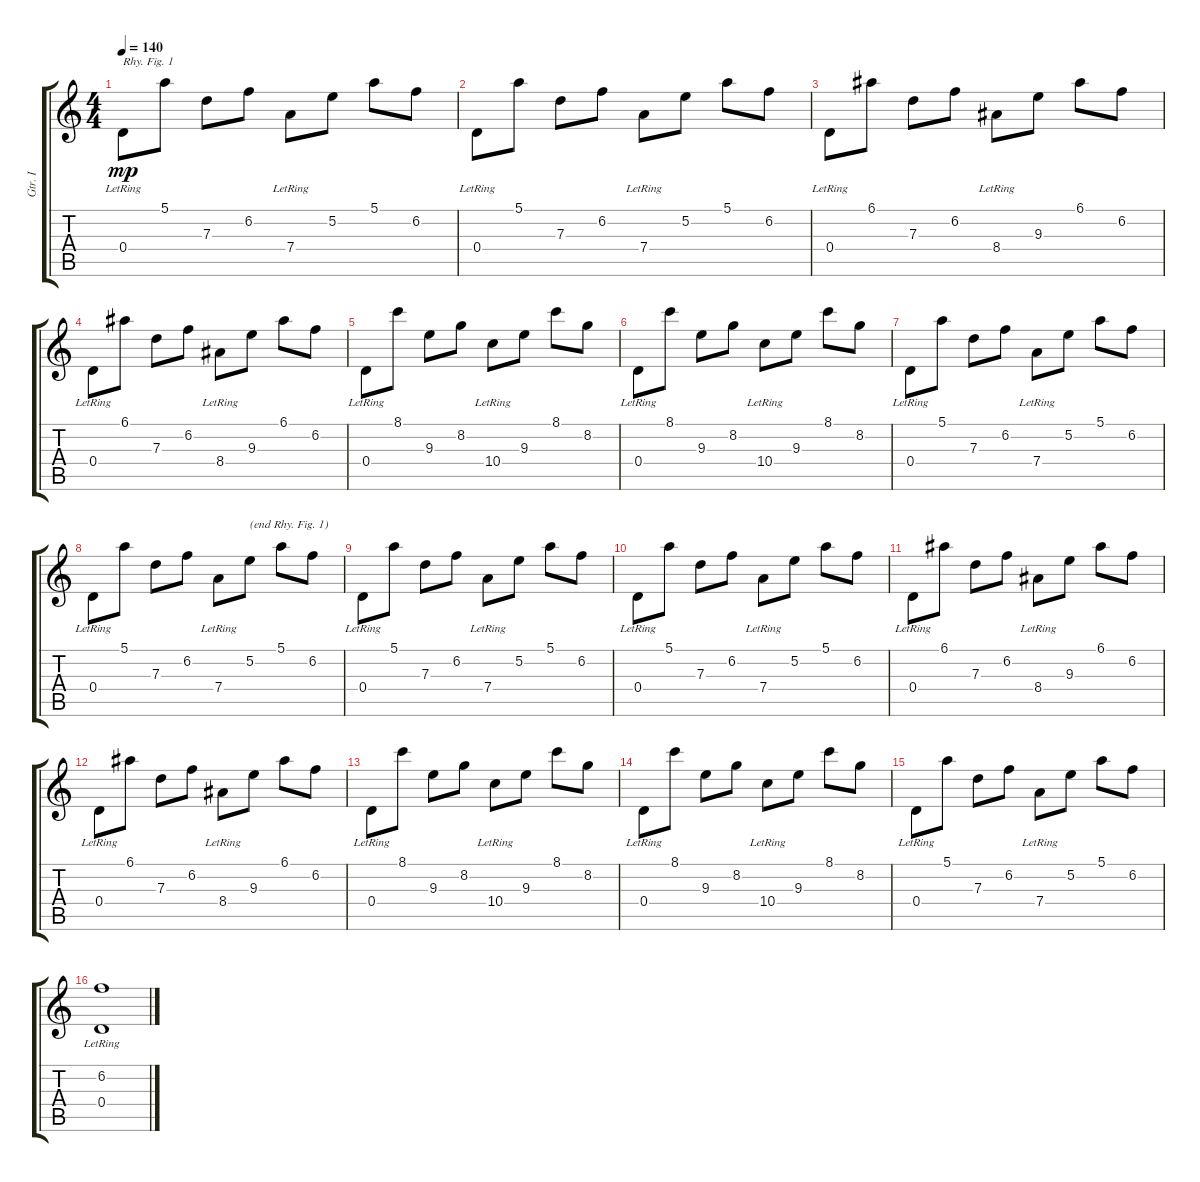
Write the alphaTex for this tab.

\track ("Gtr. I" "Gtr. I") {instrument acousticguitarsteel}
\staff {score tabs}
\tuning (E4 B3 G3 D3 A2 E2) {hide}
\ts (4 4)
\tempo 140
\clef g2
\ks c
0.4{lr}.8{txt "Rhy. Fig. 1" dy mp instrument acousticguitarsteel} 5.1.8 7.3.8 6.2.8 7.4{lr}.8 5.2.8 5.1.8 6.2.8 |
0.4{lr}.8 5.1.8 7.3.8 6.2.8 7.4{lr}.8 5.2.8 5.1.8 6.2.8 |
0.4{lr}.8 6.1.8 7.3.8 6.2.8 8.4{lr}.8 9.3.8 6.1.8 6.2.8 |
0.4{lr}.8 6.1.8 7.3.8 6.2.8 8.4{lr}.8 9.3.8 6.1.8 6.2.8 |
0.4{lr}.8 8.1.8 9.3.8 8.2.8 10.4{lr}.8 9.3.8 8.1.8 8.2.8 |
0.4{lr}.8 8.1.8 9.3.8 8.2.8 10.4{lr}.8 9.3.8 8.1.8 8.2.8 |
0.4{lr}.8 5.1.8 7.3.8 6.2.8 7.4{lr}.8 5.2.8 5.1.8 6.2.8 |
0.4{lr}.8 5.1.8 7.3.8 6.2.8 7.4{lr}.8 5.2.8{txt "(end Rhy. Fig. 1)"} 5.1.8 6.2.8 |
0.4{lr}.8 5.1.8 7.3.8 6.2.8 7.4{lr}.8 5.2.8 5.1.8 6.2.8 |
0.4{lr}.8 5.1.8 7.3.8 6.2.8 7.4{lr}.8 5.2.8 5.1.8 6.2.8 |
0.4{lr}.8 6.1.8 7.3.8 6.2.8 8.4{lr}.8 9.3.8 6.1.8 6.2.8 |
0.4{lr}.8 6.1.8 7.3.8 6.2.8 8.4{lr}.8 9.3.8 6.1.8 6.2.8 |
0.4{lr}.8 8.1.8 9.3.8 8.2.8 10.4{lr}.8 9.3.8 8.1.8 8.2.8 |
0.4{lr}.8 8.1.8 9.3.8 8.2.8 10.4{lr}.8 9.3.8 8.1.8 8.2.8 |
0.4{lr}.8 5.1.8 7.3.8 6.2.8 7.4{lr}.8 5.2.8 5.1.8 6.2.8 |
(6.2{lr} 0.4{lr}).1
